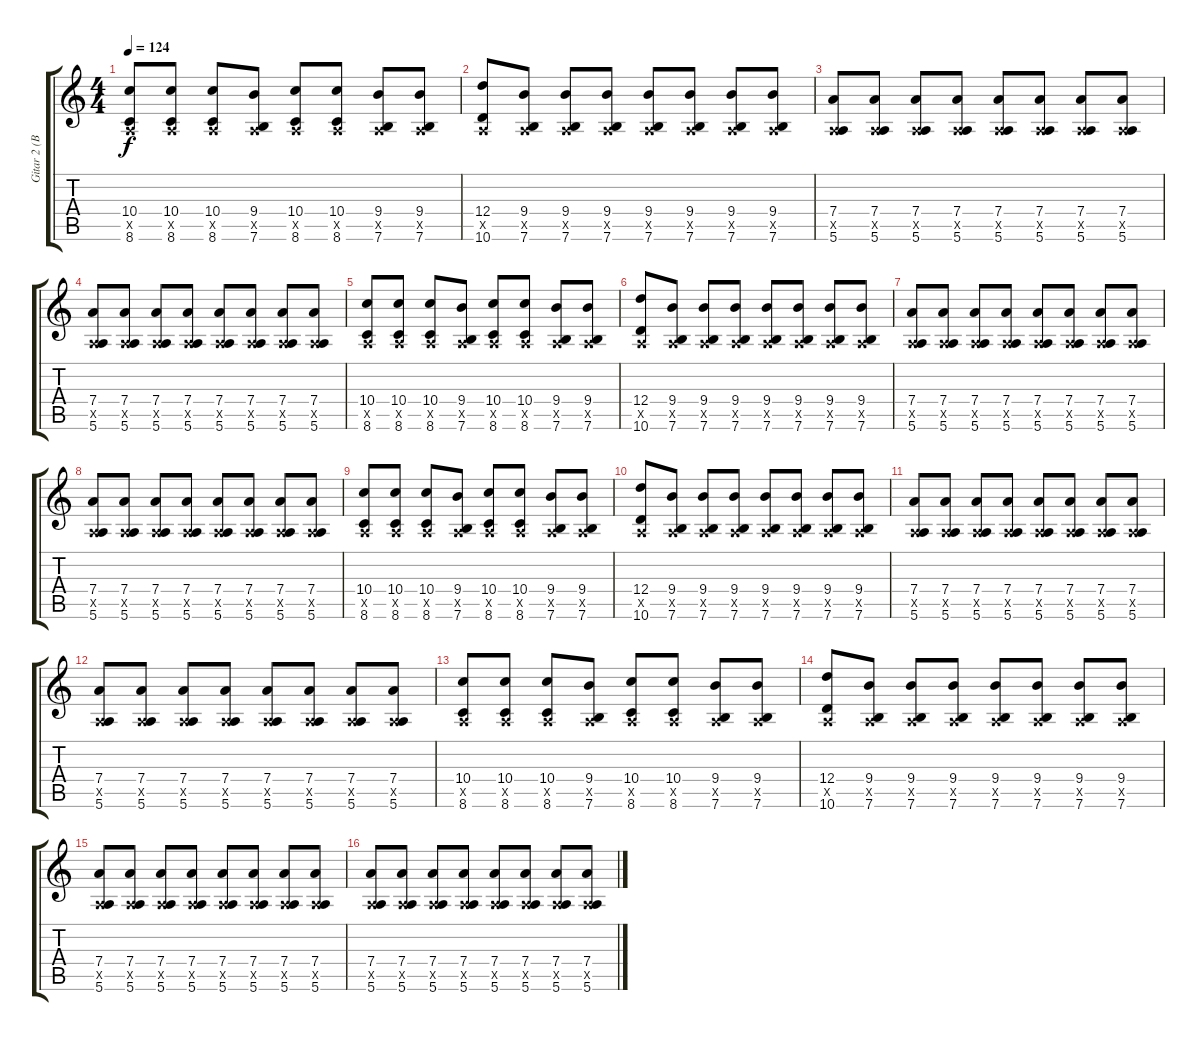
\track ("Gitar 2 (Batuhan)" "Gitar 2 (B") {instrument distortionguitar}
\staff {score tabs}
\tuning (E4 B3 G3 D3 A2 E2) {hide}
\ts (4 4)
\tempo 124
\clef g2
\ks c
(10.4 0.5{x} 8.6).8{dy f} (10.4 0.5{x} 8.6).8 (10.4 0.5{x} 8.6).8 (9.4 0.5{x} 7.6).8 (10.4 0.5{x} 8.6).8 (10.4 0.5{x} 8.6).8 (9.4 0.5{x} 7.6).8 (9.4 0.5{x} 7.6).8 |
(12.4 0.5{x} 10.6).8 (9.4 0.5{x} 7.6).8 (9.4 0.5{x} 7.6).8 (9.4 0.5{x} 7.6).8 (9.4 0.5{x} 7.6).8 (9.4 0.5{x} 7.6).8 (9.4 0.5{x} 7.6).8 (9.4 0.5{x} 7.6).8 |
(7.4 0.5{x} 5.6).8 (7.4 0.5{x} 5.6).8 (7.4 0.5{x} 5.6).8 (7.4 0.5{x} 5.6).8 (7.4 0.5{x} 5.6).8 (7.4 0.5{x} 5.6).8 (7.4 0.5{x} 5.6).8 (7.4 0.5{x} 5.6).8 |
(7.4 0.5{x} 5.6).8 (7.4 0.5{x} 5.6).8 (7.4 0.5{x} 5.6).8 (7.4 0.5{x} 5.6).8 (7.4 0.5{x} 5.6).8 (7.4 0.5{x} 5.6).8 (7.4 0.5{x} 5.6).8 (7.4 0.5{x} 5.6).8 |
(10.4 0.5{x} 8.6).8 (10.4 0.5{x} 8.6).8 (10.4 0.5{x} 8.6).8 (9.4 0.5{x} 7.6).8 (10.4 0.5{x} 8.6).8 (10.4 0.5{x} 8.6).8 (9.4 0.5{x} 7.6).8 (9.4 0.5{x} 7.6).8 |
(12.4 0.5{x} 10.6).8 (9.4 0.5{x} 7.6).8 (9.4 0.5{x} 7.6).8 (9.4 0.5{x} 7.6).8 (9.4 0.5{x} 7.6).8 (9.4 0.5{x} 7.6).8 (9.4 0.5{x} 7.6).8 (9.4 0.5{x} 7.6).8 |
(7.4 0.5{x} 5.6).8 (7.4 0.5{x} 5.6).8 (7.4 0.5{x} 5.6).8 (7.4 0.5{x} 5.6).8 (7.4 0.5{x} 5.6).8 (7.4 0.5{x} 5.6).8 (7.4 0.5{x} 5.6).8 (7.4 0.5{x} 5.6).8 |
(7.4 0.5{x} 5.6).8 (7.4 0.5{x} 5.6).8 (7.4 0.5{x} 5.6).8 (7.4 0.5{x} 5.6).8 (7.4 0.5{x} 5.6).8 (7.4 0.5{x} 5.6).8 (7.4 0.5{x} 5.6).8 (7.4 0.5{x} 5.6).8 |
(10.4 0.5{x} 8.6).8 (10.4 0.5{x} 8.6).8 (10.4 0.5{x} 8.6).8 (9.4 0.5{x} 7.6).8 (10.4 0.5{x} 8.6).8 (10.4 0.5{x} 8.6).8 (9.4 0.5{x} 7.6).8 (9.4 0.5{x} 7.6).8 |
(12.4 0.5{x} 10.6).8 (9.4 0.5{x} 7.6).8 (9.4 0.5{x} 7.6).8 (9.4 0.5{x} 7.6).8 (9.4 0.5{x} 7.6).8 (9.4 0.5{x} 7.6).8 (9.4 0.5{x} 7.6).8 (9.4 0.5{x} 7.6).8 |
(7.4 0.5{x} 5.6).8 (7.4 0.5{x} 5.6).8 (7.4 0.5{x} 5.6).8 (7.4 0.5{x} 5.6).8 (7.4 0.5{x} 5.6).8 (7.4 0.5{x} 5.6).8 (7.4 0.5{x} 5.6).8 (7.4 0.5{x} 5.6).8 |
(7.4 0.5{x} 5.6).8 (7.4 0.5{x} 5.6).8 (7.4 0.5{x} 5.6).8 (7.4 0.5{x} 5.6).8 (7.4 0.5{x} 5.6).8 (7.4 0.5{x} 5.6).8 (7.4 0.5{x} 5.6).8 (7.4 0.5{x} 5.6).8 |
(10.4 0.5{x} 8.6).8 (10.4 0.5{x} 8.6).8 (10.4 0.5{x} 8.6).8 (9.4 0.5{x} 7.6).8 (10.4 0.5{x} 8.6).8 (10.4 0.5{x} 8.6).8 (9.4 0.5{x} 7.6).8 (9.4 0.5{x} 7.6).8 |
(12.4 0.5{x} 10.6).8 (9.4 0.5{x} 7.6).8 (9.4 0.5{x} 7.6).8 (9.4 0.5{x} 7.6).8 (9.4 0.5{x} 7.6).8 (9.4 0.5{x} 7.6).8 (9.4 0.5{x} 7.6).8 (9.4 0.5{x} 7.6).8 |
(7.4 0.5{x} 5.6).8 (7.4 0.5{x} 5.6).8 (7.4 0.5{x} 5.6).8 (7.4 0.5{x} 5.6).8 (7.4 0.5{x} 5.6).8 (7.4 0.5{x} 5.6).8 (7.4 0.5{x} 5.6).8 (7.4 0.5{x} 5.6).8 |
(7.4 0.5{x} 5.6).8 (7.4 0.5{x} 5.6).8 (7.4 0.5{x} 5.6).8 (7.4 0.5{x} 5.6).8 (7.4 0.5{x} 5.6).8 (7.4 0.5{x} 5.6).8 (7.4 0.5{x} 5.6).8 (7.4 0.5{x} 5.6).8
